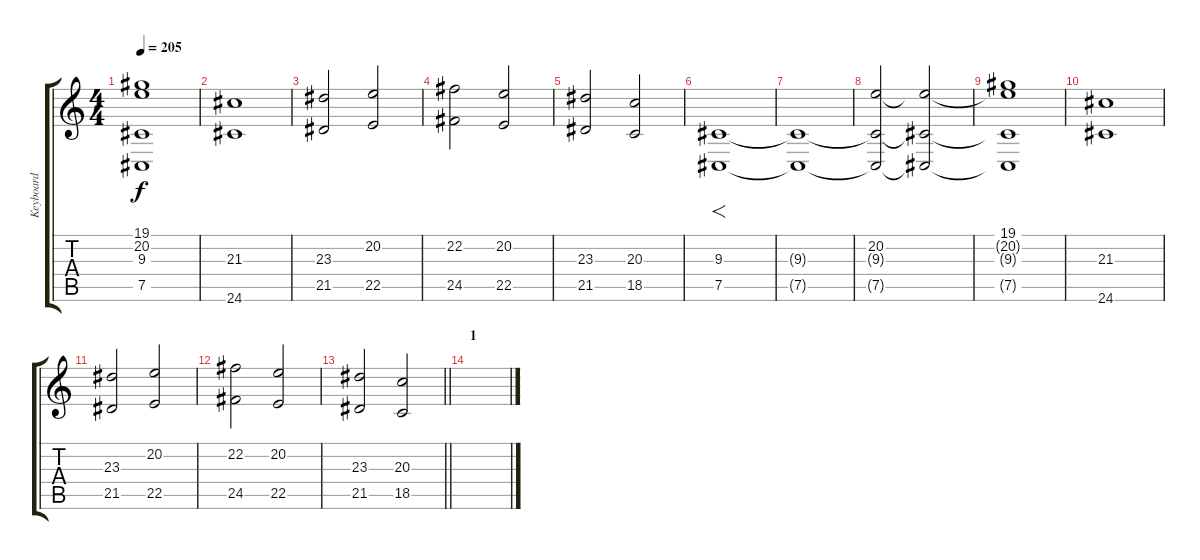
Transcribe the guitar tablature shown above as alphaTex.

\track ("Keyboard" "Keyboard") {instrument acousticgrandpiano}
\staff {score tabs}
\tuning (Db4 Ab3 E3 B2 Gb2 Db2) {hide}
\ts (4 4)
\tempo 205
\clef g2
\ks c
(19.1 20.2{t} 9.3{t} 7.5{t}).1{dy f} |
(21.3 24.6).1 |
(23.3 21.5).2 (20.2 22.5).2 |
(22.2 24.5).2 (20.2 22.5).2 |
(23.3 21.5).2 (20.3 18.5).2 |
(9.3 7.5).1{f} |
(9.3{t} 7.5{t}).1 |
(20.2 9.3{t} 7.5{t}).2 (20.2{t} 9.3{t} 7.5{t}).2 |
(19.1 20.2{t} 9.3{t} 7.5{t}).1 |
(21.3 24.6).1 |
(23.3 21.5).2 (20.2 22.5).2 |
(22.2 24.5).2 (20.2 22.5).2 |
\barLineRight lightlight
(23.3 21.5).2 (20.3 18.5).2 |
\section ("" "1")
